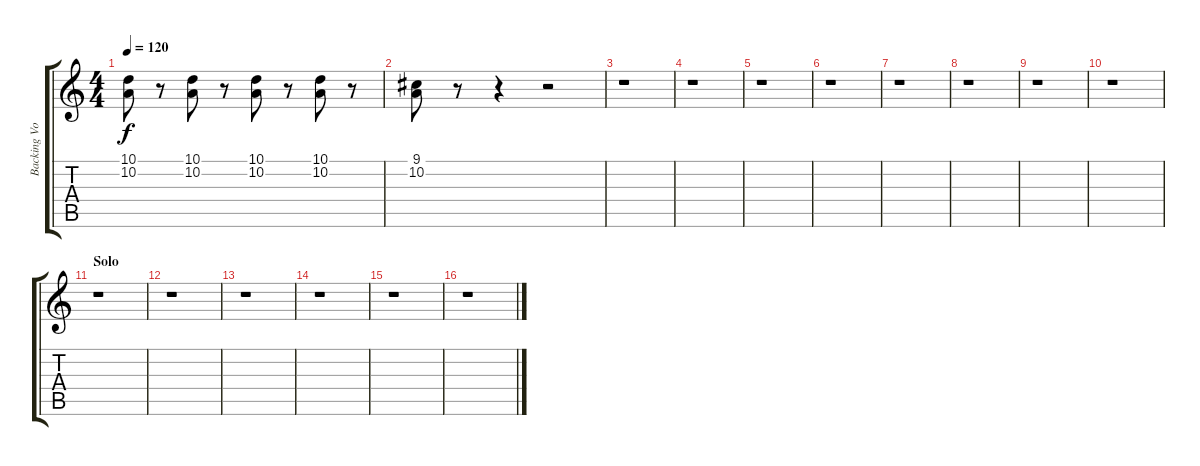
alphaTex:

\track ("Backing Vocals" "Backing Vo") {instrument voiceoohs}
\staff {score tabs}
\tuning (E4 B3 G3 D3 A2 E2) {hide}
\ts (4 4)
\tempo 120
\clef g2
\ks c
(10.1 10.2).8{dy f} r.8 (10.1 10.2).8 r.8 (10.1 10.2).8 r.8 (10.1 10.2).8 r.8 |
(9.1 10.2).8 r.8 r.4 r.2 |
r.1 |
r.1 |
r.1 |
r.1 |
r.1 |
r.1 |
r.1 |
r.1 |
\section ("" "Solo")
r.1 |
r.1 |
r.1 |
r.1 |
r.1 |
r.1
